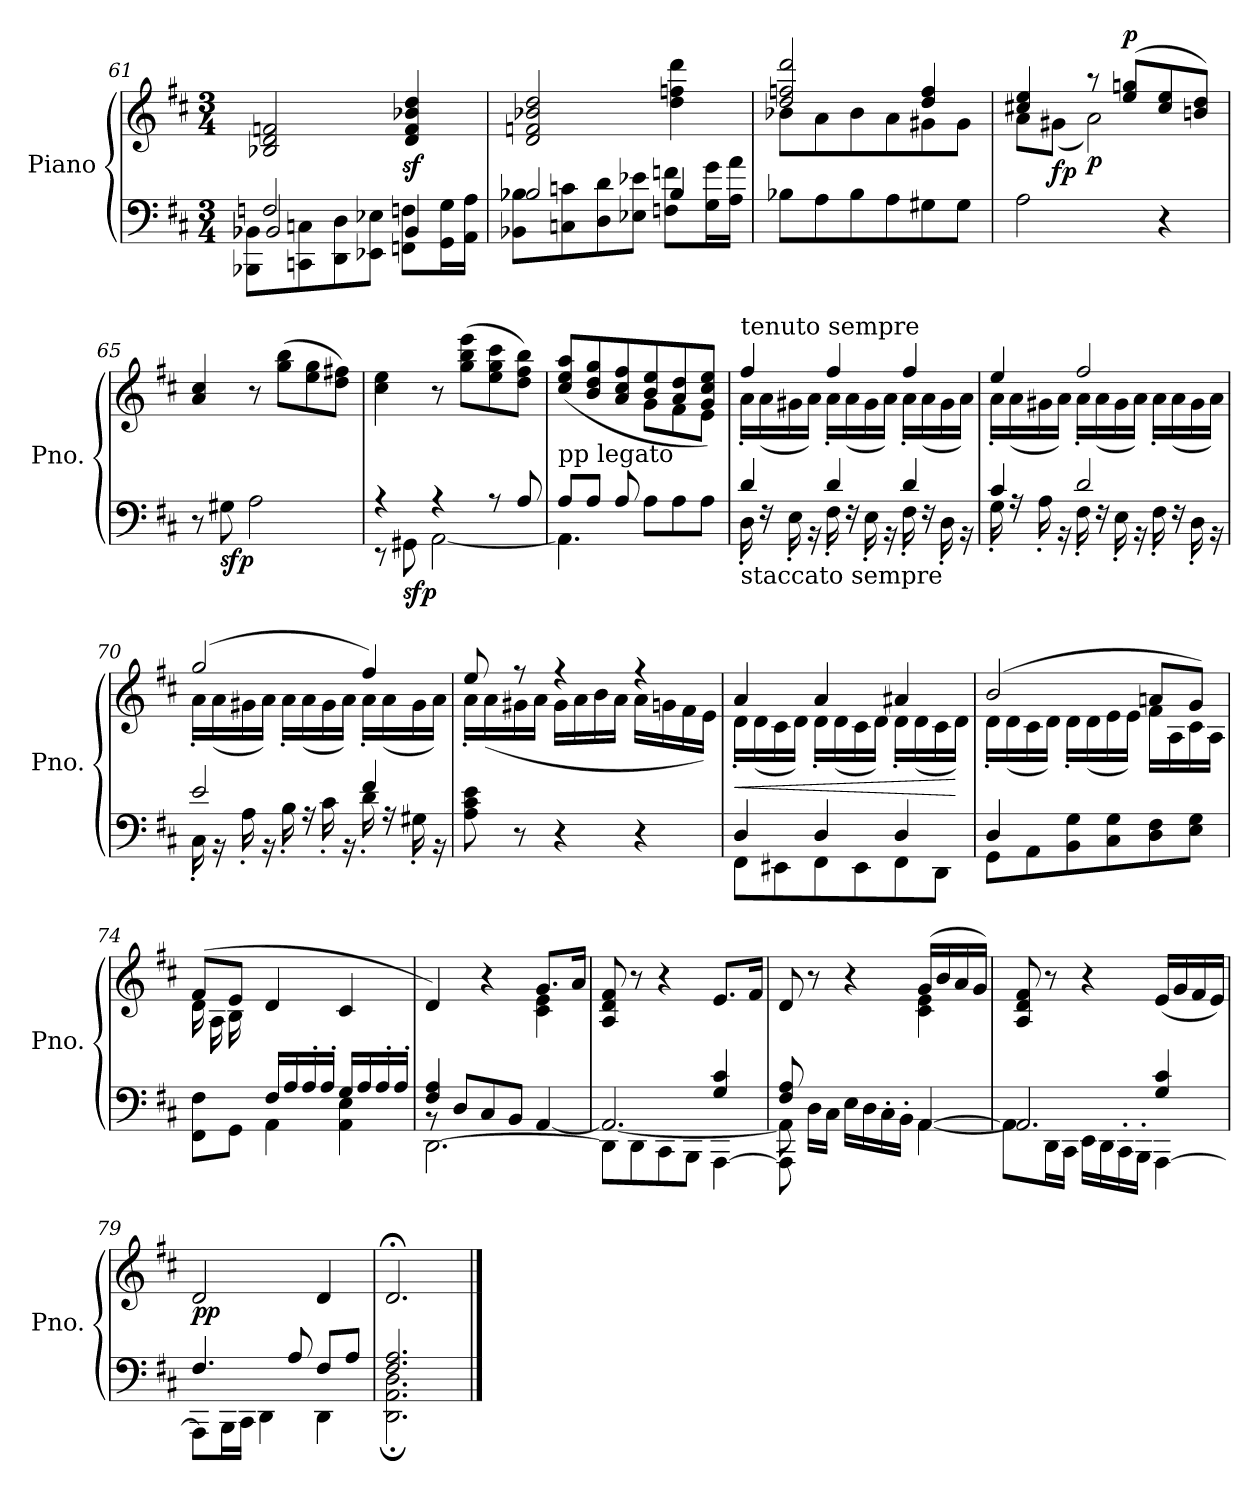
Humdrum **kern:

**kern	**kern	**dynam
*part1	*part1	*part1
*staff2	*staff1	*staff1/2
*I"Piano	*	*
*I'Pno.	*	*
!!LO:LB:g=z
*clefF4	*clefG2	*
*k[f#c#]	*k[f#c#]	*
*D:	*D:	*
*M3/4	*M3/4	*
=61	=61	=61
*^	*	*
*	*^	*	*
2Fn/	2BB-X/	8BBB-X\ 8BB-\L	2B-X/ 2d/ 2fn/	.
.	.	8CCn\ 8Cn\	.	.
.	.	8DD\ 8D\	.	.
.	.	8EE-X\ 8E-X\J	.	.
4ryy	4BB-/	8FFn\ 8Fn\L	4d/z> 4f/z> 4b-X/z> 4dd/z>	.
.	.	16GG\ 16G\L	.	.
.	.	16AA\ 16A\JJ	.	.
*	*v	*v	*	*
=62	=62	=62	=62
2B-X/	8BB-X\ 8B-\L	2d/ 2fn/ 2b-X/ 2dd/	.
.	8Cn\ 8cn\	.	.
.	8D\ 8d\	.	.
.	8E-X\ 8e-X\J	.	.
4B-/	8Fn\ 8fn\L	4dd\ 4ffn\ 4ddd\	.
.	16G\ 16g\L	.	.
.	16A\ 16a\JJ	.	.
*v	*v	*	*
=63	=63	=63
*	*^	*
8B-X\L	2dd/ 2ffn/ 2ddd/	8b-X\L	.
8A\	.	8a\	.
8B-\	.	8b-\	.
8A\	.	8a\	.
8G#X\	4dd/ 4ff/	8g#X\	.
8G#\J	.	8g#\J	.
=64	=64	=64	=64
2A\	4cc#X/ 4ee/	8a\L	.
!	!	!	!LO:DY:b
.	.	(<8g#X\J	fp
!	!	!	!LO:DY:b
.	8raa	2a\)	p
!	!	!	!LO:DY:a
.	(>8ee/ 8ggn/L	.	p
4r	8cc#/ 8ee/	.	.
.	8bn/ 8dd/J)	.	.
*	*v	*v	*
!!LO:PB:g=z
=65	=65	=65
8r	4a/ 4cc#/	.
!	!	!LO:DY:b=2
8G#X\	.	sfp
2A\	8r	.
.	(>8gg\ 8bb\L	.
.	8ee\ 8gg\	.
.	8dd\ 8ff#X\J)	.
=66	=66	=66
*^	*	*
4rA	8r	4cc#\ 4ee\	.
!	!	!	!LO:DY:b=2
.	8GG#X\	.	sfp
4rA	[2AA\	8r	.
.	.	(>8gg\ 8bb\ 8eee\L	.
8rA	.	8ee\ 8gg\ 8ccc#\	.
8A/	.	8dd\ 8ff#\ 8bb\J)	.
=67	=67	=67	=67
*	*	*^	*
!	!	!LO:TX:b:t=pp legato	!	!
8A/L	4.AA\]	(<8cc#/ 8ee/ 8aa/L	4.ryy	.
8A/J	.	8b/ 8dd/ 8gg/	.	.
8A/	.	8a/ 8cc#/ 8ff#/	.	.
8A\L	4.ryy	8b/ 8ee/	8g\L	.
8A\	.	8a/ 8dd/	8f#\	.
8A\J	.	8g/ 8cc#/ 8ee/J)	8e\J	.
=68	=68	=68	=68	=68
*	*^	*	*	*
!	!	!	!LO:TX:a:t=tenuto sempre	!	!
!LO:TX:b:t=staccato sempre	!	!	!	!	!
4d/	16D'\	16ryy	4ff#/	16a'\LL	.
.	16ryy	16rF	.	(<16a\	.
.	16E'\	16ryy	.	16g#X\	.
.	16ryy	16r	.	16a\JJ)	.
4d/	16F#'\	16ryy	4ff#/	16a'\LL	.
.	16ryy	16rF	.	(<16a\	.
.	16E'\	16ryy	.	16g#\	.
.	16ryy	16r	.	16a\JJ)	.
4d/	16F#'\	16ryy	4ff#/	16a'\LL	.
.	16ryy	16rF	.	(<16a\	.
.	16D'\	16ryy	.	16g#\	.
.	16ryy	16r	.	16a\JJ)	.
!!LO:LB:g=z	!!
=69	=69	=69	=69	=69	=69
4c#/	16G'\	16ryy	4ee/	16a'\LL	.
.	16ryy	16rA	.	(<16a\	.
.	16A'\	16ryy	.	16g#X\	.
.	16ryy	16r	.	16a\JJ)	.
2d/	16F#'\	16ryy	2ff#/	16a'\LL	.
.	16ryy	16rF	.	(<16a\	.
.	16E'\	16ryy	.	16g#\	.
.	16ryy	16r	.	16a\JJ)	.
.	16F#'\	16ryy	.	16a'\LL	.
.	16ryy	16rF	.	(<16a\	.
.	16D'\	16ryy	.	16g#\	.
.	16ryy	16r	.	16a\JJ)	.
=70	=70	=70	=70	=70	=70
2e/	16C#'\	16ryy	(>2gg/	16a'\LL	.
.	16ryy	16r	.	(<16a\	.
.	16A'\	16ryy	.	16g#X\	.
.	16ryy	16r	.	16a\JJ)	.
.	16B'\	16ryy	.	16a'\LL	.
.	16ryy	16rA	.	(<16a\	.
.	16c#'\	16ryy	.	16g#\	.
.	16ryy	16r	.	16a\JJ)	.
4f#/	16d'\	16ryy	4ff#/)	16a'\LL	.
.	16ryy	16rA	.	(<16a\	.
.	16G#X'\	16ryy	.	16g#\	.
.	16ryy	16r	.	16a\JJ)	.
*v	*v	*v	*	*	*
=71	=71	=71	=71
8A\ 8c#\ 8e\	8ee/	16a'\LL	.
.	.	(<16a\	.
8r	8rff	16g#X\	.
.	.	16a\JJ	.
4r	4rff	16g#\LL	.
.	.	16a\	.
.	.	16b\	.
.	.	16a\JJ	.
4r	4rff	16a\LL	.
.	.	16gn\	.
.	.	16f#\	.
.	.	16e\JJ)	.
!!LO:LB:g=z	!!
=72	=72	=72	=72
*^	*	*	*
!	!	!	!	!LO:HP:b
4D/	8FF#\L	4a/	16d'\LL	<
.	.	.	(<16d\	.
.	8EE#X\	.	16c#\	.
.	.	.	16d\JJ)	.
4D/	8FF#\	4a/	16d'\LL	.
.	.	.	(<16d\	.
.	8EE#\	.	16c#\	.
.	.	.	16d\JJ)	.
4D/	8FF#\	4a#X/	16d'\LL	.
.	.	.	(<16d\	.
.	8DD\J	.	16c#\	.
.	.	.	16d\JJ)	[
=73	=73	=73	=73	=73
8GG\L	4D/	(>2b/	16d'\LL	.
.	.	.	(<16d\	.
8AA\	.	.	16c#\	.
.	.	.	16d\JJ)	.
8BB\ 8G\	2ryy	.	16d'\LL	.
.	.	.	(<16d\	.
8C#\ 8G\	.	.	16e\	.
.	.	.	16e\JJ)	.
8D\ 8F#\	.	8an/L	16f#\LL	.
.	.	.	16A\	.
8E\ 8G\J	.	8g/J)	16c#\	.
.	.	.	16A\JJ	.
=74	=74	=74	=74	=74
8.ryy	8FF#\ 8F#\L	(>8f#/L	16d\LL	.
.	.	.	16A\	.
.	8GG\J	8e/J	16B\	.
16G/JJ	.	.	2ryy	.
16F#/LL	4AA\	4d/	.	.
16A/	.	.	.	.
16A'/	.	.	.	.
16A'/JJ	.	.	.	.
16G/LL	4AA\ 4E\	4c#/	.	.
16A/	.	.	.	.
16A'/	.	.	.	.
16A'/JJ	.	.	16ryy	.
=75	=75	=75	=75	=75
*	*^	*	*	*
4F#/ 4A/	8rBB	[2.DD\	4d/)	2ryy	.
.	8D/L	.	.	.	.
2ryy	8C#/	.	4r	.	.
.	8BB/J	.	.	.	.
.	[4AA/	.	8.g/L	4c#\ 4e\	.
.	.	.	16a/Jk	.	.
*	*	*	*v	*v	*
!!LO:LB:g=z
=76	=76	=76	=76	=76
2ryy	2.AA/_	8DD\L]	8A/ 8d/ 8f#/	.
.	.	8DD\	8r	.
.	.	8CC#\	4r	.
.	.	8BBB\J	.	.
4G/ 4c#/	.	[4AAA\	8.e/L	.
.	.	.	16f#/Jk	.
=77	=77	=77	=77	=77
*	*	*	*^	*
8F#/ 8A/	8AA\]	8AAA\]	8d/	2ryy	.
2ryy	16D\LL	4.ryy	8r	.	.
.	16C#\JJ	.	.	.	.
.	16E\LL	.	4r	.	.
.	16D\	.	.	.	.
.	16C#'\	.	.	.	.
.	16BB'\JJ	.	.	.	.
.	[4AA/	[4AA\	(>16g/LL	4c#\ 4e\	.
.	.	.	16b/	.	.
8ryy	.	.	16a/	.	.
.	.	.	16g/JJ)	.	.
*	*	*	*v	*v	*
=78	=78	=78	=78	=78
2ryy	2.AA/]	8AA\L]	8A/ 8d/ 8f#/	.
.	.	16DD\L	8r	.
.	.	16CC#\JJ	.	.
.	.	16EE\LL	4r	.
.	.	16DD\	.	.
.	.	16CC#'\	.	.
.	.	16BBB'\JJ	.	.
4G/ 4c#/	.	[4AAA\	(>16e/LL	.
.	.	.	16g/	.
.	.	.	16f#/	.
.	.	.	16e/JJ)	.
*	*v	*v	*	*
=79	=79	=79	=79
!	!	!	!LO:DY:b
4.F#/	8AAA\L]	2d/	pp
.	16BBB\L	.	.
.	16CC#\JJ	.	.
.	4DD\	.	.
8A/	.	.	.
8F#/L	4DD\	4d/	.
8A/J	.	.	.
!!LO:LB:g=z
=80	=80	=80	=80
2.F#/ 2.A/	2.DD\; 2.AA\; 2.D\;	2.d;</	.
*v	*v	*	*
==	==	==
*-	*-	*-
